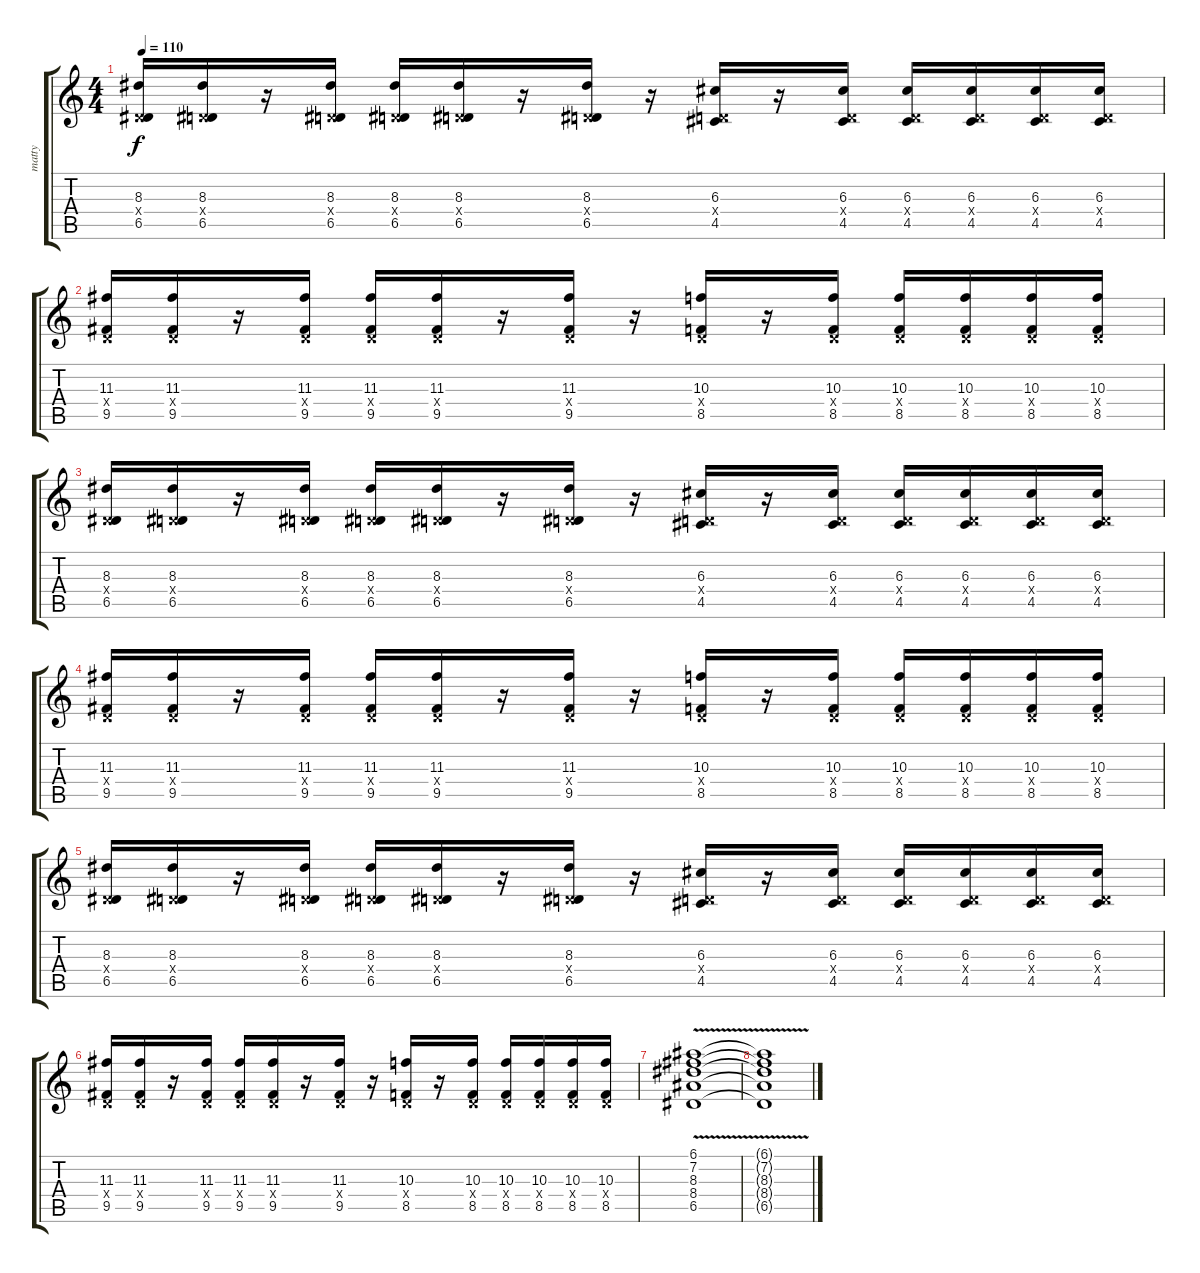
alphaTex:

\track ("matty" "matty") {instrument overdrivenguitar}
\staff {score tabs}
\tuning (E4 B3 G3 D3 A2 E2) {hide}
\ts (4 4)
\tempo 110
\clef g2
\ks c
(8.3 0.4{x} 6.5).16{dy f} (8.3 0.4{x} 6.5).16 r.16 (8.3 0.4{x} 6.5).16 (8.3 0.4{x} 6.5).16 (8.3 0.4{x} 6.5).16 r.16 (8.3 0.4{x} 6.5).16 r.16 (6.3 0.4{x} 4.5).16 r.16 (6.3 0.4{x} 4.5).16 (6.3 0.4{x} 4.5).16 (6.3 0.4{x} 4.5).16 (6.3 0.4{x} 4.5).16 (6.3 0.4{x} 4.5).16 |
(11.3 0.4{x} 9.5).16 (11.3 0.4{x} 9.5).16 r.16 (11.3 0.4{x} 9.5).16 (11.3 0.4{x} 9.5).16 (11.3 0.4{x} 9.5).16 r.16 (11.3 0.4{x} 9.5).16 r.16 (10.3 0.4{x} 8.5).16 r.16 (10.3 0.4{x} 8.5).16 (10.3 0.4{x} 8.5).16 (10.3 0.4{x} 8.5).16 (10.3 0.4{x} 8.5).16 (10.3 0.4{x} 8.5).16 |
(8.3 0.4{x} 6.5).16 (8.3 0.4{x} 6.5).16 r.16 (8.3 0.4{x} 6.5).16 (8.3 0.4{x} 6.5).16 (8.3 0.4{x} 6.5).16 r.16 (8.3 0.4{x} 6.5).16 r.16 (6.3 0.4{x} 4.5).16 r.16 (6.3 0.4{x} 4.5).16 (6.3 0.4{x} 4.5).16 (6.3 0.4{x} 4.5).16 (6.3 0.4{x} 4.5).16 (6.3 0.4{x} 4.5).16 |
(11.3 0.4{x} 9.5).16 (11.3 0.4{x} 9.5).16 r.16 (11.3 0.4{x} 9.5).16 (11.3 0.4{x} 9.5).16 (11.3 0.4{x} 9.5).16 r.16 (11.3 0.4{x} 9.5).16 r.16 (10.3 0.4{x} 8.5).16 r.16 (10.3 0.4{x} 8.5).16 (10.3 0.4{x} 8.5).16 (10.3 0.4{x} 8.5).16 (10.3 0.4{x} 8.5).16 (10.3 0.4{x} 8.5).16 |
(8.3 0.4{x} 6.5).16 (8.3 0.4{x} 6.5).16 r.16 (8.3 0.4{x} 6.5).16 (8.3 0.4{x} 6.5).16 (8.3 0.4{x} 6.5).16 r.16 (8.3 0.4{x} 6.5).16 r.16 (6.3 0.4{x} 4.5).16 r.16 (6.3 0.4{x} 4.5).16 (6.3 0.4{x} 4.5).16 (6.3 0.4{x} 4.5).16 (6.3 0.4{x} 4.5).16 (6.3 0.4{x} 4.5).16 |
(11.3 0.4{x} 9.5).16 (11.3 0.4{x} 9.5).16 r.16 (11.3 0.4{x} 9.5).16 (11.3 0.4{x} 9.5).16 (11.3 0.4{x} 9.5).16 r.16 (11.3 0.4{x} 9.5).16 r.16 (10.3 0.4{x} 8.5).16 r.16 (10.3 0.4{x} 8.5).16 (10.3 0.4{x} 8.5).16 (10.3 0.4{x} 8.5).16 (10.3 0.4{x} 8.5).16 (10.3 0.4{x} 8.5).16 |
(6.1 7.2{v} 8.3 8.4 6.5).1 |
(6.1{t} 7.2{t} 8.3{t} 8.4{t} 6.5{t}).1
